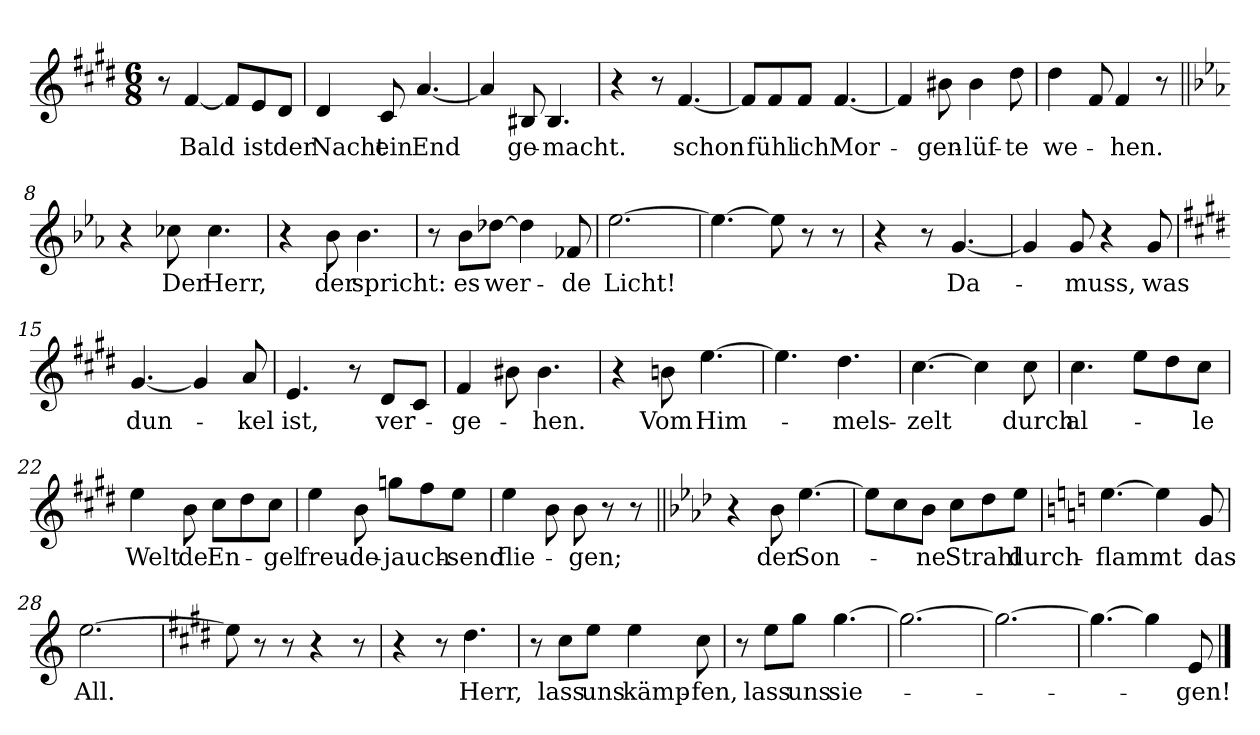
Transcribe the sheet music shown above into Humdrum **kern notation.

**kern	**text
*part1	*part1
*staff1	*staff1
*clefG2	*
*k[f#c#g#d#]	*
*M6/8	*
=1	=1
8r	.
!	!LO:LY:b
[4f#/	Bald
8f#/L]	.
!	!LO:LY:b
8e/	ist
!	!LO:LY:b
8d#/J	der
=2	=2
!	!LO:LY:b
4d#/	Nacht
!	!LO:LY:b
8c#/	ein
!	!LO:LY:b
[4.a/	End
=3	=3
4a/]	.
!	!LO:LY:b
8B#X/	ge-
!	!LO:LY:b
4.B#/	-macht.
=4	=4
4r	.
8r	.
!	!LO:LY:b
[4.f#/	schon
=5	=5
8f#/L]	.
!	!LO:LY:b
8f#/	fühl
!	!LO:LY:b
8f#/J	ich
!	!LO:LY:b
[4.f#/	Mor-
=6	=6
4f#/]	.
!	!LO:LY:b
8b#X\	-gen-
!	!LO:LY:b
4b#\	-lüf-
!	!LO:LY:b
8dd#\	-te
=7	=7
!	!LO:LY:b
4dd#\	we-
8f#/	.
!	!LO:LY:b
4f#/	-hen.
8r	.
!!LO:LB:g=z
=8||	=8||
*k[b-e-a-]	*
4r	.
!	!LO:LY:b
8cc-X\	Der
!	!LO:LY:b
4.cc-\	Herr,
=9	=9
4r	.
!	!LO:LY:b
8b-\	der
!	!LO:LY:b
4.b-\	spricht:
=10	=10
8r	.
!	!LO:LY:b
8b-\L	es
!	!LO:LY:b
[8dd-X\J	wer-
4dd-\]	.
!	!LO:LY:b
8f-X/	-de
=11	=11
!	!LO:LY:b
[2.ee-\	Licht!
=12	=12
4.ee-\_	.
8ee-\]	.
8r	.
8r	.
=13	=13
4r	.
8r	.
!	!LO:LY:b
[4.g/	Da-
=14	=14
4g/]	.
!	!LO:LY:b
8g/	-muss,
4r	.
!	!LO:LY:b
8g/	was
=15	=15
*k[f#c#g#d#]	*
!	!LO:LY:b
[4.g#/	dun-
4g#/]	.
!	!LO:LY:b
8a/	-kel
=16	=16
!	!LO:LY:b
4.e/	ist,
8r	.
!	!LO:LY:b
8d#/L	ver-
8c#/J	.
!!LO:LB:g=z
=17	=17
!	!LO:LY:b
4f#/	-ge-
8b#X\	.
!	!LO:LY:b
4.b#\	-hen.
=18	=18
4r	.
!	!LO:LY:b
8bn\	Vom
!	!LO:LY:b
[4.ee\	Him-
=19	=19
4.ee\]	.
!	!LO:LY:b
4.dd#\	-mels-
=20	=20
!	!LO:LY:b
[4.cc#\	-zelt
4cc#\]	.
!	!LO:LY:b
8cc#\	durch
=21	=21
!	!LO:LY:b
4.cc#\	al-
8ee\L	.
8dd#\	.
!	!LO:LY:b
8cc#\J	-le
=22	=22
!	!LO:LY:b
4ee\	Welt
!	!LO:LY:b
8b\	de
!	!LO:LY:b
8cc#\L	En-
8dd#\	.
!	!LO:LY:b
8cc#\J	-gel
=23	=23
!	!LO:LY:b
4ee\	freu-
!	!LO:LY:b
8b\	-de-
!	!LO:LY:b
8ggn\L	-jauch-
8ff#\	.
!	!LO:LY:b
8ee\J	-send
=24	=24
!	!LO:LY:b
4ee\	flie-
8b\	.
!	!LO:LY:b
8b\	-gen;
8r	.
8r	.
!!LO:LB:g=z
=25||	=25||
*k[b-e-a-d-]	*
4r	.
!	!LO:LY:b
8b-\	der
!	!LO:LY:b
[4.ee-\	Son-
=26	=26
8ee-\L]	.
8cc\	.
!	!LO:LY:b
8b-\J	-ne
!	!LO:LY:b
8cc\L	Strahl
8dd-\	.
!	!LO:LY:b
8ee-\J	durch-
=27	=27
*k[]	*
!	!LO:LY:b
[4.ee\	flammt
4ee\]	.
!	!LO:LY:b
8g/	das
=28	=28
!	!LO:LY:b
[2.ee\	All.
=29	=29
*k[f#c#g#d#]	*
8ee\]	.
8r	.
8r	.
4r	.
8r	.
=30	=30
4r	.
8r	.
!	!LO:LY:b
4.dd#\	Herr,
=31	=31
8r	.
!	!LO:LY:b
8cc#\L	lass
!	!LO:LY:b
8ee\J	uns
!	!LO:LY:b
4ee\	kämp-
!	!LO:LY:b
8cc#\	-fen,
=32	=32
8r	.
!	!LO:LY:b
8ee\L	lass
!	!LO:LY:b
8gg#\J	uns
!	!LO:LY:b
[4.gg#\	sie-
!!LO:LB:g=z
=33	=33
2.gg#\_	.
=34	=34
2.gg#\_	.
=35	=35
4.gg#\_	.
4gg#\]	.
!	!LO:LY:b
8e/	-gen!
==	==
*-	*-
